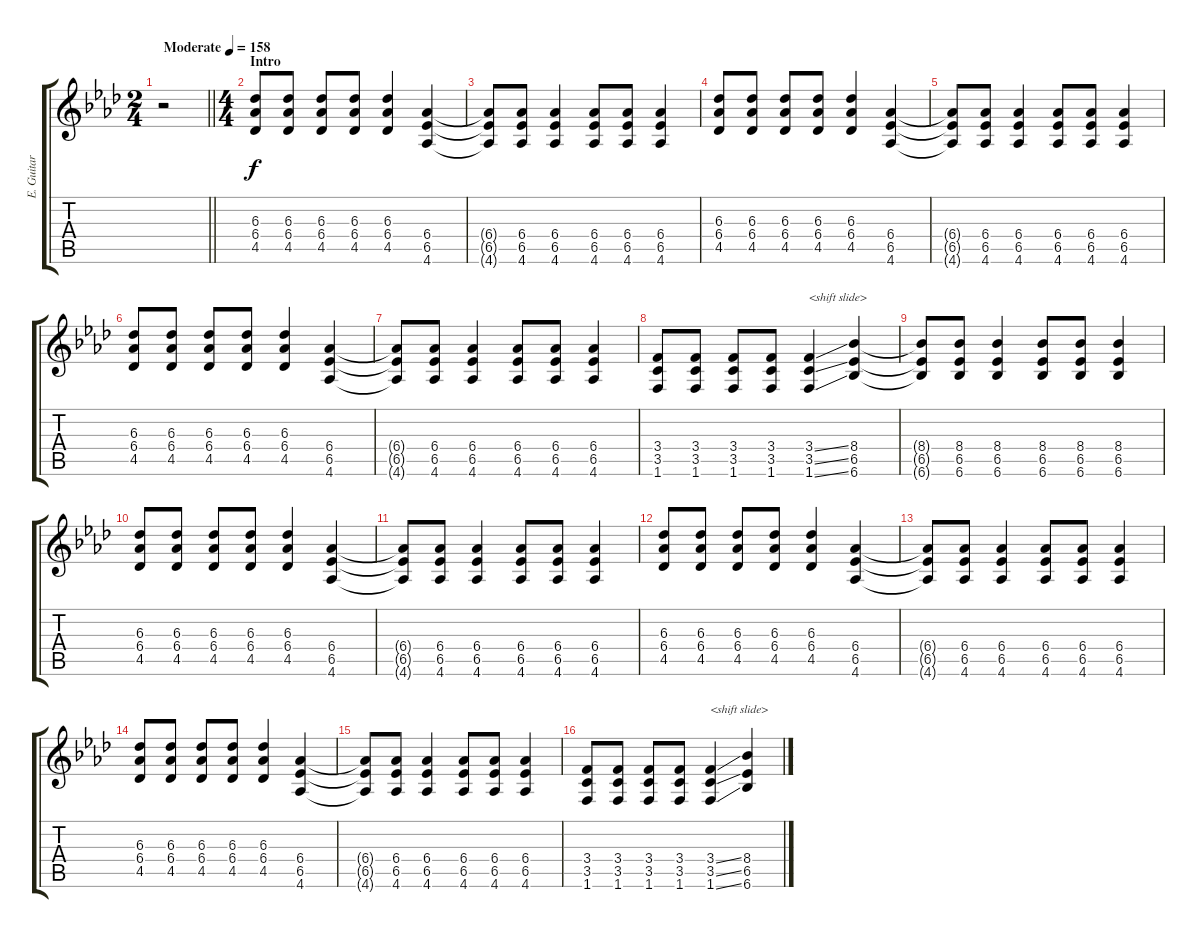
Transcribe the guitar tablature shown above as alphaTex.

\track ("E. Guitar II" "E. Guitar ") {instrument overdrivenguitar}
\staff {score tabs}
\tuning (E4 B3 G3 D3 A2 E2) {hide}
\ts (2 4)
\tempo (158 "Moderate")
\clef g2
\barLineRight lightlight
\ks ab
r.2{dy f instrument overdrivenguitar} |
\ts (4 4)
\section ("" "Intro")
(6.3 6.4 4.5).8 (6.3 6.4 4.5).8 (6.3 6.4 4.5).8 (6.3 6.4 4.5).8 (6.3 6.4 4.5).4 (6.4 6.5 4.6).4 |
(6.4{t} 6.5{t} 4.6{t}).8 (6.4 6.5 4.6).8 (6.4 6.5 4.6).4 (6.4 6.5 4.6).8 (6.4 6.5 4.6).8 (6.4 6.5 4.6).4 |
(6.3 6.4 4.5).8 (6.3 6.4 4.5).8 (6.3 6.4 4.5).8 (6.3 6.4 4.5).8 (6.3 6.4 4.5).4 (6.4 6.5 4.6).4 |
(6.4{t} 6.5{t} 4.6{t}).8 (6.4 6.5 4.6).8 (6.4 6.5 4.6).4 (6.4 6.5 4.6).8 (6.4 6.5 4.6).8 (6.4 6.5 4.6).4 |
(6.3 6.4 4.5).8 (6.3 6.4 4.5).8 (6.3 6.4 4.5).8 (6.3 6.4 4.5).8 (6.3 6.4 4.5).4 (6.4 6.5 4.6).4 |
(6.4{t} 6.5{t} 4.6{t}).8 (6.4 6.5 4.6).8 (6.4 6.5 4.6).4 (6.4 6.5 4.6).8 (6.4 6.5 4.6).8 (6.4 6.5 4.6).4 |
(3.4 3.5 1.6).8 (3.4 3.5 1.6).8 (3.4 3.5 1.6).8 (3.4 3.5 1.6).8 (3.4{ss} 3.5{ss} 1.6{ss}).4{txt "<shift slide>"} (8.4 6.5 6.6).4 |
(8.4{t} 6.5{t} 6.6{t}).8 (8.4 6.5 6.6).8 (8.4 6.5 6.6).4 (8.4 6.5 6.6).8 (8.4 6.5 6.6).8 (8.4 6.5 6.6).4 |
(6.3 6.4 4.5).8 (6.3 6.4 4.5).8 (6.3 6.4 4.5).8 (6.3 6.4 4.5).8 (6.3 6.4 4.5).4 (6.4 6.5 4.6).4 |
(6.4{t} 6.5{t} 4.6{t}).8 (6.4 6.5 4.6).8 (6.4 6.5 4.6).4 (6.4 6.5 4.6).8 (6.4 6.5 4.6).8 (6.4 6.5 4.6).4 |
(6.3 6.4 4.5).8 (6.3 6.4 4.5).8 (6.3 6.4 4.5).8 (6.3 6.4 4.5).8 (6.3 6.4 4.5).4 (6.4 6.5 4.6).4 |
(6.4{t} 6.5{t} 4.6{t}).8 (6.4 6.5 4.6).8 (6.4 6.5 4.6).4 (6.4 6.5 4.6).8 (6.4 6.5 4.6).8 (6.4 6.5 4.6).4 |
(6.3 6.4 4.5).8 (6.3 6.4 4.5).8 (6.3 6.4 4.5).8 (6.3 6.4 4.5).8 (6.3 6.4 4.5).4 (6.4 6.5 4.6).4 |
(6.4{t} 6.5{t} 4.6{t}).8 (6.4 6.5 4.6).8 (6.4 6.5 4.6).4 (6.4 6.5 4.6).8 (6.4 6.5 4.6).8 (6.4 6.5 4.6).4 |
(3.4 3.5 1.6).8 (3.4 3.5 1.6).8 (3.4 3.5 1.6).8 (3.4 3.5 1.6).8 (3.4{ss} 3.5{ss} 1.6{ss}).4{txt "<shift slide>"} (8.4 6.5 6.6).4
